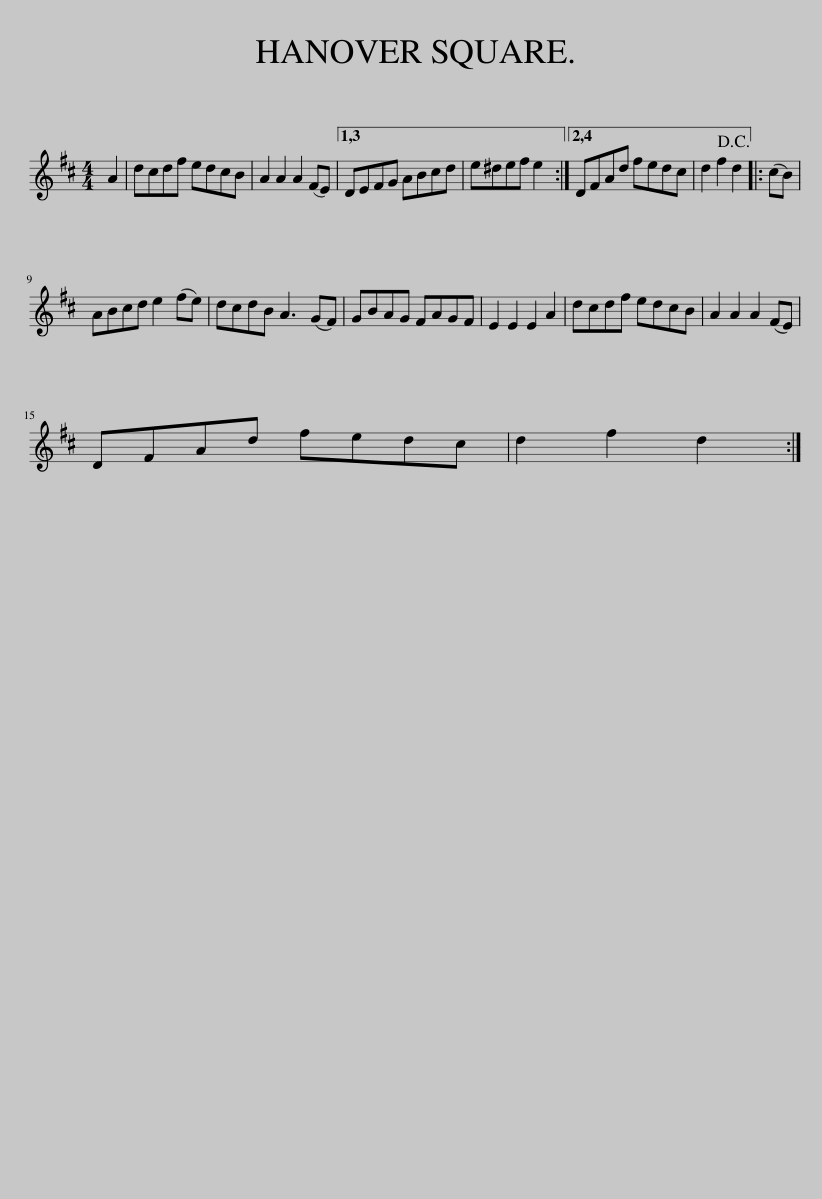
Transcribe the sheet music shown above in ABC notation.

X:1
L:1/8
M:4/4
I:linebreak $
K:D
V:1 treble
V:1
 A2 | dcdf edcB | A2 A2 A2 (FE) |1,3 DEFG ABcd | e^def e2 :|2,4 %5
 DFAd fedc | d2 f2 d2!D.C.! |: (cB) |$ ABcd e2 (fe) | dcdB A3 (GF) | %10
 GBAG FAGF | E2 E2 E2 A2 | dcdf edcB | A2 A2 A2 (FE) |$ DFAd fedc | %15
 d2 f2 d2 :| %16
